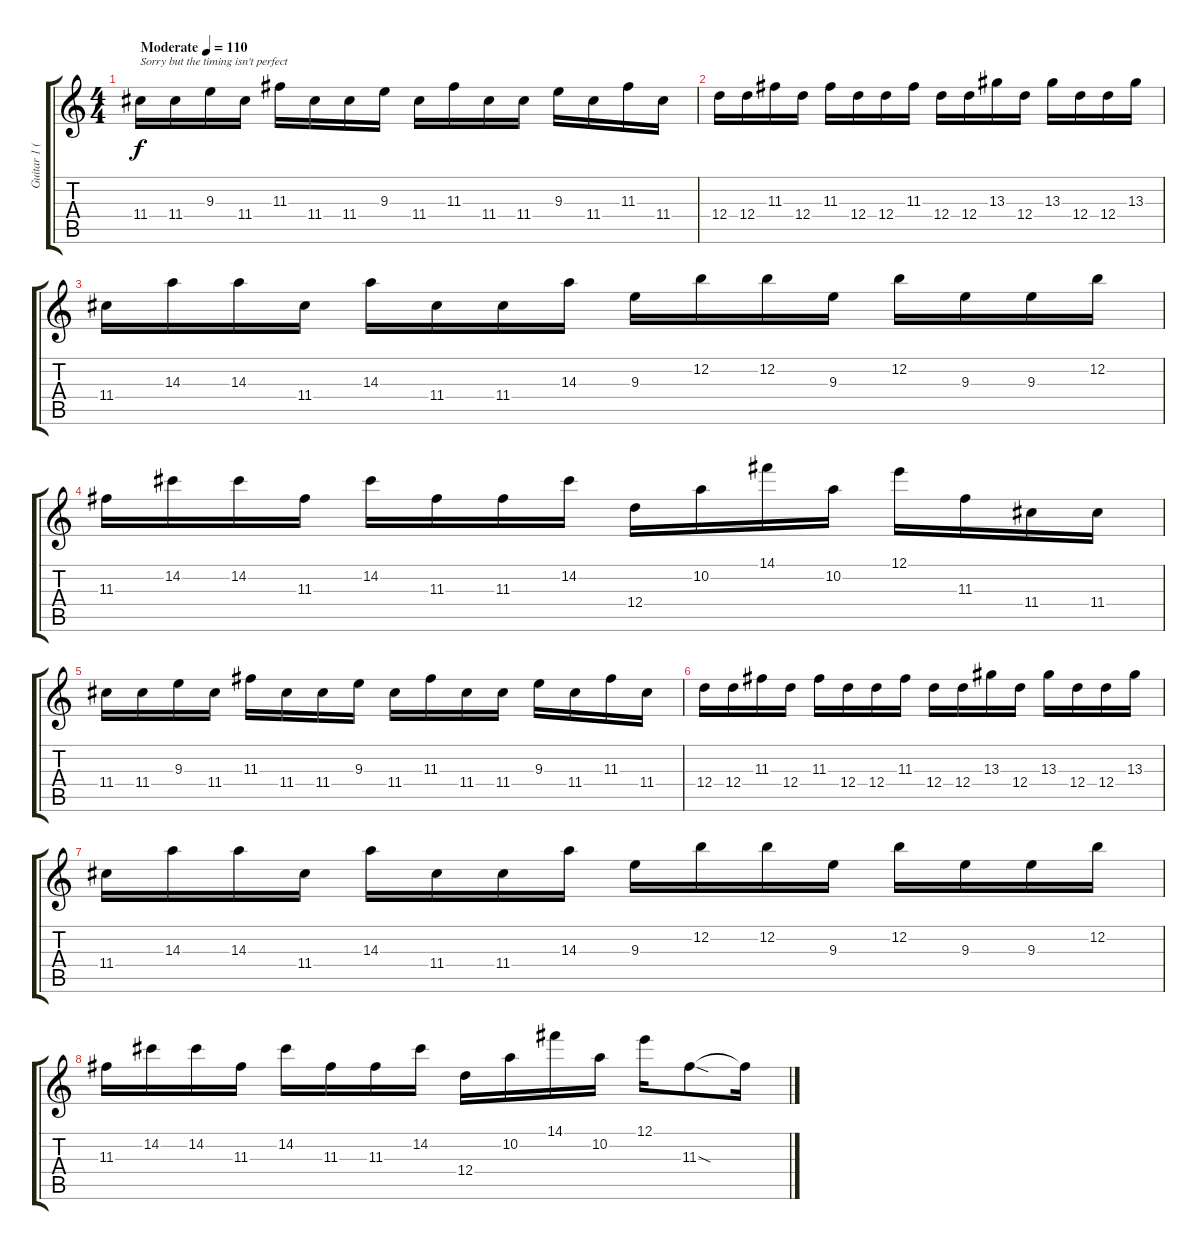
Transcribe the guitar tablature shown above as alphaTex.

\track ("Guitar 1 (Distortion)" "Guitar 1 (") {instrument overdrivenguitar}
\staff {score tabs}
\tuning (E4 B3 G3 D3 A2 D2) {hide}
\ts (4 4)
\tempo (110 "Moderate")
\clef g2
\ks c
11.4.16{txt "Sorry but the timing isn't perfect" dy f instrument overdrivenguitar} 11.4.16 9.3.16 11.4.16 11.3.16 11.4.16 11.4.16 9.3.16 11.4.16 11.3.16 11.4.16 11.4.16 9.3.16 11.4.16 11.3.16 11.4.16 |
12.4.16 12.4.16 11.3.16 12.4.16 11.3.16 12.4.16 12.4.16 11.3.16 12.4.16 12.4.16 13.3.16 12.4.16 13.3.16 12.4.16 12.4.16 13.3.16 |
11.4.16 14.3.16 14.3.16 11.4.16 14.3.16 11.4.16 11.4.16 14.3.16 9.3.16 12.2.16 12.2.16 9.3.16 12.2.16 9.3.16 9.3.16 12.2.16 |
11.3.16 14.2.16 14.2.16 11.3.16 14.2.16 11.3.16 11.3.16 14.2.16 12.4.16 10.2.16 14.1.16 10.2.16 12.1.16 11.3.16 11.4.16 11.4.16 |
11.4.16 11.4.16 9.3.16 11.4.16 11.3.16 11.4.16 11.4.16 9.3.16 11.4.16 11.3.16 11.4.16 11.4.16 9.3.16 11.4.16 11.3.16 11.4.16 |
12.4.16 12.4.16 11.3.16 12.4.16 11.3.16 12.4.16 12.4.16 11.3.16 12.4.16 12.4.16 13.3.16 12.4.16 13.3.16 12.4.16 12.4.16 13.3.16 |
11.4.16 14.3.16 14.3.16 11.4.16 14.3.16 11.4.16 11.4.16 14.3.16 9.3.16 12.2.16 12.2.16 9.3.16 12.2.16 9.3.16 9.3.16 12.2.16 |
11.3.16 14.2.16 14.2.16 11.3.16 14.2.16 11.3.16 11.3.16 14.2.16 12.4.16 10.2.16 14.1.16 10.2.16 12.1.16 11.3{sod}.8 11.3{t}.16
